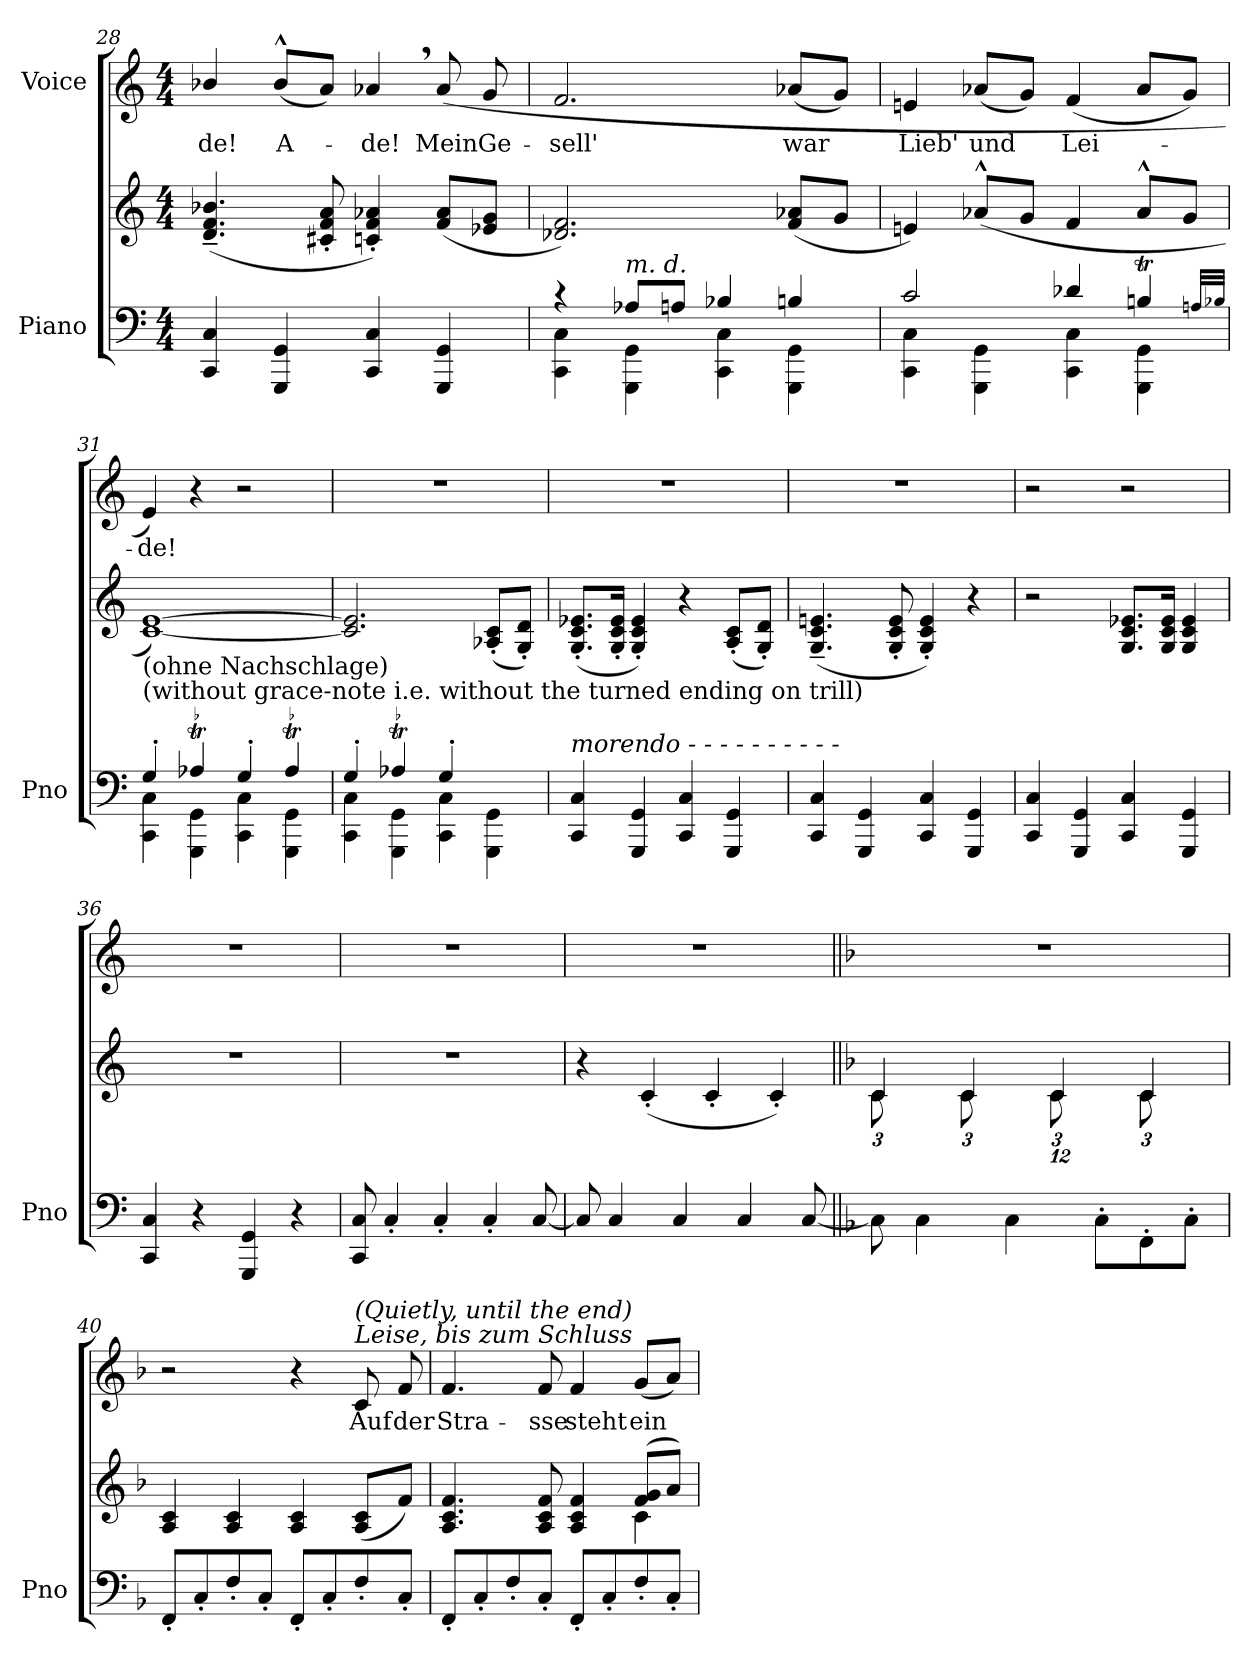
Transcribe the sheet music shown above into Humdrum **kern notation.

**kern	**kern	**dynam	**kern	**text
*part2	*part2	*part2	*part1	*part1
*staff3	*staff2	*staff2/3	*staff1	*staff1
*I"Piano	*	*	*I"Voice	*
*I'Pno	*	*	*	*
!!LO:PB:g=z
*clefF4	*clefG2	*	*clefG2	*
*k[]	*k[]	*	*k[]	*
*M4/4	*M4/4	*	*M4/4	*
=28	=28	=28	=28	=28
!	!	!	!	!LO:LY:b
4CC/ 4C/	(<4.d/~ 4.f/~ 4.b-X/~	.	4b-X/	-de!
!	!	!	!	!LO:LY:b
4GGG/ 4GG/	.	.	(<8b-^^/L	A-
.	8c#X/' 8f/' 8a/'	.	8a/J)	.
!	!	!	!	!LO:LY:b
4CC/ 4C/	4cn/' 4f/' 4a-X/')	.	4a-X,/	-de!
!	!	!	!	!LO:LY:b
4GGG/ 4GG/	(<8f/ 8a-/L	.	(>8a-/	Mein
!	!	!	!	!LO:LY:b
.	8e-X/ 8g/J	.	8g/	Ge-
=29	=29	=29	=29	=29
*^	*	*	*	*
!	!	!	!	!	!LO:LY:b
4r	4CC\ 4C\	2.d-X/ 2.f/)	.	2.f/	-sell'
!LO:TX:a:i:t=m. d.	!	!	!	!	!
8A-X/L	4GGG\ 4GG\	.	.	.	.
8An/J	.	.	.	.	.
4B-X/	4CC\ 4C\	.	.	.	.
!	!	!	!	!	!LO:LY:b
4Bn/	4GGG\ 4GG\	(<8f/ 8a-X/L	.	(<8a-X/L	war
.	.	8g/J	.	8g/J)	.
=30	=30	=30	=30	=30	=30
!	!	!	!	!	!LO:LY:b
2c/	4CC\ 4C\	4en/)	.	4en/	Lieb'
!	!	!	!	!	!LO:LY:b
.	4GGG\ 4GG\	(<8a-X^^/L	.	(<8a-X/L	und
.	.	8g/J	.	8g/J)	.
!	!	!	!	!	!LO:LY:b
4d-X/	4CC\ 4C\	4f/	.	(<4f/	Lei-
4Bnt/	4GGG\ 4GG\	8a-^^/L	.	8a-/L	.
.	.	8g/J	.	8g/J)	.
32qAn/LLL	.	.	.	.	.
32qB-X/JJJ	.	.	.	.	.
=31	=31	=31	=31	=31	=31
!	!	!LO:TX:b:t=(ohne Nachschlage)	!	!	!
!	!	!LO:TX:b:t=(without grace-note i.e. without the turned ending on trill)	!	!	!
!	!	!	!	!	!LO:LY:b
4G'/	4CC\ 4C\	[1c [1e)	.	4e/)	-de!
4A-XT/	4GGG\ 4GG\	.	.	4r	.
4G'/	4CC\ 4C\	.	.	2r	.
4A-T/	4GGG\ 4GG\	.	.	.	.
=32	=32	=32	=32	=32	=32
4G'/	4CC\ 4C\	2.c/] 2.e/]	.	1r	.
4A-XT/	4GGG\ 4GG\	.	.	.	.
4G'/	4CC\ 4C\	.	.	.	.
4ryy	4GGG\ 4GG\	(<8A-X/' 8c/'L	.	.	.
.	.	8G/' 8d/'J)	.	.	.
*v	*v	*	*	*	*
!!LO:LB:g=z
=33	=33	=33	=33	=33
*	*	*	*MM97	*
!LO:TX:a:i:t=morendo    -             -                -                 -               -             -             -           -           -            -	!	!	!	!
*	*	*	*^	*
4CC/ 4C/	(<8.G/' 8.c/' 8.e-X/'L	.	1r	2ryy	.
.	16G/' 16c/' 16e-/'Jk	.	.	.	.
4GGG/ 4GG/	4G/' 4c/' 4e-/')	.	.	.	.
*	*	*	*MM95	*	*
4CC/ 4C/	4r	.	.	2ryy	.
4GGG/ 4GG/	(<8A/' 8c/'L	.	.	.	.
.	8G/' 8d/'J)	.	.	.	.
=34	=34	=34	=34	=34	=34
*	*	*	*MM92	*	*
4CC/ 4C/	(<4.G/~ 4.c/~ 4.en/~	.	1r	2ryy	.
4GGG/ 4GG/	.	.	.	.	.
.	8G/' 8c/' 8e/'	.	.	.	.
*	*	*	*MM89	*	*
4CC/ 4C/	4G/' 4c/' 4e/')	.	.	2ryy	.
4GGG/ 4GG/	4r	.	.	.	.
*	*	*	*v	*v	*
=35	=35	=35	=35	=35
*	*	*	*MM85	*
4CC/ 4C/	2r	.	2r	.
4GGG/ 4GG/	.	.	.	.
4CC/ 4C/	8.G/ 8.c/ 8.e-X/L	.	2r	.
.	16G/ 16c/ 16e-/Jk	.	.	.
4GGG/ 4GG/	4G/ 4c/ 4e-/	.	.	.
=36	=36	=36	=36	=36
4CC/ 4C/	1r	.	1r	.
4r	.	.	.	.
4GGG/ 4GG/	.	.	.	.
4r	.	.	.	.
=37	=37	=37	=37	=37
8CC/ 8C/	1r	.	1r	.
4C'/	.	.	.	.
4C'/	.	.	.	.
4C'/	.	.	.	.
[8C/	.	.	.	.
=38	=38	=38	=38	=38
8C/]	4r	.	1r	.
4C/	.	.	.	.
.	(<4c'/	.	.	.
4C/	.	.	.	.
.	4c'/	.	.	.
4C/	.	.	.	.
.	4c'/)	.	.	.
[8C/	.	.	.	.
!!LO:LB:g=z
=39||	=39||	=39||	=39||	=39||
*k[b-]	*k[b-]	*	*k[b-]	*
*^	*^	*	*	*
*	*^	*	*	*	*	*
*	*	*	*	*Xbrackettup	*	*	*
*	*	*	*	*^	*	*	*
12ryy	1ryy	8C\]	4c/	12c\L	6ryy	.	1r	.
12A/	.	.	.	6ryy	.	.	.	.
.	.	4C\	.	.	.	.	.	.
!	!	!	!	!	!	!LO:DY:a	!	!
!	!	!	!	!	!	!LO:DY:n=1:a	!	!
12C/J	.	.	.	.	3%2ryy	other-dynamics pp	.	.
12ryy	.	.	4c/	12c\L	.	.	.	.
12A/	.	.	.	6ryy	.	.	.	.
.	.	4C\	.	.	.	.	.	.
12C/J	.	.	.	.	.	.	.	.
12ryy	.	.	4c/	12c\L	.	.	.	.
12A/	.	.	.	6ryy	.	.	.	.
.	.	8C'\L	.	.	.	.	.	.
12C/J	.	.	.	.	.	.	.	.
12ryy	.	8FF'\	4c/	12c\L	.	.	.	.
12A/	.	.	.	6ryy	6ryy	.	.	.
.	.	8C'\J	.	.	.	.	.	.
12C/J	.	.	.	.	.	.	.	.
*v	*v	*v	*	*	*	*	*	*
*	*v	*v	*v	*	*	*
=40	=40	=40	=40	=40
8FF'/L	4A/ 4c/	.	2r	.
8C'/	.	.	.	.
8F'/	4A/ 4c/	.	.	.
8C'/J	.	.	.	.
8FF'/L	4A/ 4c/	.	4r	.
8C'/	.	.	.	.
!	!	!	!LO:TX:a:i:t=Leise, bis zum Schluss	!
!	!	!	!LO:TX:a:i:t=(Quietly, until the end)	!
!	!	!	!	!LO:LY:b
8F'/	(<8A/ 8c/L	.	8c/	Auf
!	!	!	!	!LO:LY:b
8C'/J	8f/J)	.	8f/	der
=41	=41	=41	=41	=41
*	*^	*	*	*
!	!	!	!	!	!LO:LY:b
8FF'/L	4.A/ 4.c/ 4.f/	2.raayy	.	4.f/	Stra-
8C'/	.	.	.	.	.
8F'/	.	.	.	.	.
!	!	!	!	!	!LO:LY:b
8C'/J	8A/ 8c/ 8f/	.	.	8f/	-sse
!	!	!	!	!	!LO:LY:b
8FF'/L	4A/ 4c/ 4f/	.	.	4f/	steht
8C'/	.	.	.	.	.
!	!	!	!	!	!LO:LY:b
8F'/	(>8f/ 8g/L	4c\	.	(<8g/L	ein
8C'/J	8a/J)	.	.	8a/J)	.
*	*v	*v	*	*	*
=	=	=	=	=
*-	*-	*-	*-	*-
